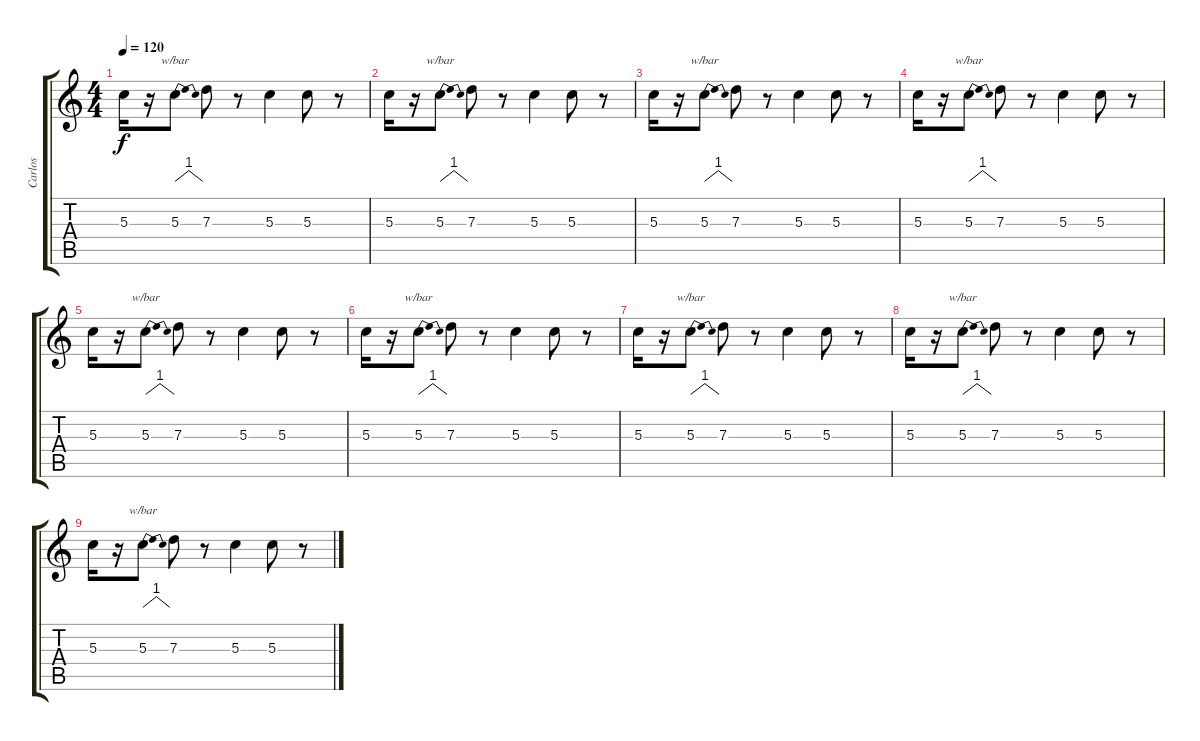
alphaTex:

\track ("Carlos" "Carlos") {instrument overdrivenguitar}
\staff {score tabs}
\tuning (E4 B3 G3 D3 A2 E2) {hide}
\ts (4 4)
\tempo 120
\clef g2
\ks c
5.3.16{dy f} r.16 5.3.8{tbe (dip default 0 0 30 4 60 0)} 7.3.8 r.8 5.3.4 5.3.8 r.8 |
5.3.16 r.16 5.3.8{tbe (dip default 0 0 30 4 60 0)} 7.3.8 r.8 5.3.4 5.3.8 r.8 |
5.3.16 r.16 5.3.8{tbe (dip default 0 0 30 4 60 0)} 7.3.8 r.8 5.3.4 5.3.8 r.8 |
5.3.16 r.16 5.3.8{tbe (dip default 0 0 30 4 60 0)} 7.3.8 r.8 5.3.4 5.3.8 r.8 |
5.3.16 r.16 5.3.8{tbe (dip default 0 0 30 4 60 0)} 7.3.8 r.8 5.3.4 5.3.8 r.8 |
5.3.16 r.16 5.3.8{tbe (dip default 0 0 30 4 60 0)} 7.3.8 r.8 5.3.4 5.3.8 r.8 |
5.3.16 r.16 5.3.8{tbe (dip default 0 0 30 4 60 0)} 7.3.8 r.8 5.3.4 5.3.8 r.8 |
5.3.16 r.16 5.3.8{tbe (dip default 0 0 30 4 60 0)} 7.3.8 r.8 5.3.4 5.3.8 r.8 |
5.3.16 r.16 5.3.8{tbe (dip default 0 0 30 4 60 0)} 7.3.8 r.8 5.3.4 5.3.8 r.8
